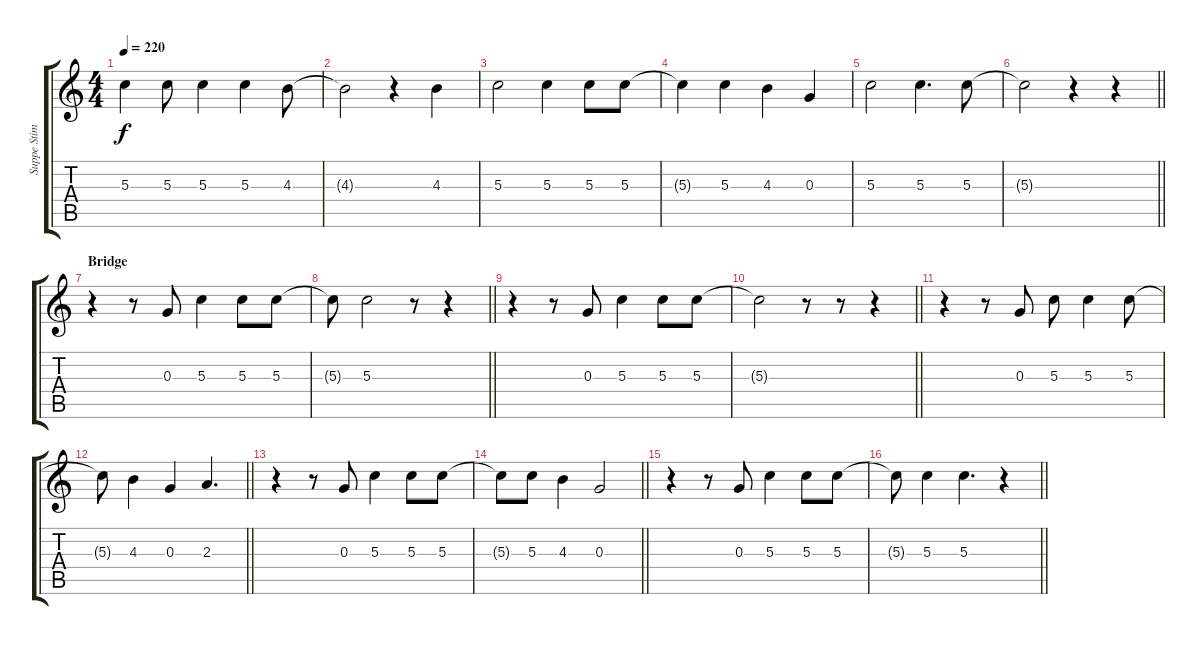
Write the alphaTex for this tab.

\track ("Suppe Stimme" "Suppe Stim") {instrument overdrivenguitar}
\staff {score tabs}
\tuning (E4 B3 G3 D3 A2 E2) {hide}
\ts (4 4)
\tempo 220
\clef g2
\ks c
5.3.4{dy f} 5.3.8 5.3.4 5.3.4 4.3.8 |
4.3{t}.2 r.4 4.3.4 |
5.3.2 5.3.4 5.3.8 5.3.8 |
5.3{t}.4 5.3.4 4.3.4 0.3.4 |
5.3.2 5.3.4{d} 5.3.8 |
\barLineRight lightlight
5.3{t}.2 r.4 r.4 |
\section ("" "Bridge")
r.4 r.8 0.3.8 5.3.4 5.3.8 5.3.8 |
\barLineRight lightlight
5.3{t}.8 5.3.2 r.8 r.4 |
r.4 r.8 0.3.8 5.3.4 5.3.8 5.3.8 |
\barLineRight lightlight
5.3{t}.2 r.8 r.8 r.4 |
r.4 r.8 0.3.8 5.3.8 5.3.4 5.3.8 |
\barLineRight lightlight
5.3{t}.8 4.3.4 0.3.4 2.3.4{d} |
r.4 r.8 0.3.8 5.3.4 5.3.8 5.3.8 |
\barLineRight lightlight
5.3{t}.8 5.3.8 4.3.4 0.3.2 |
r.4 r.8 0.3.8 5.3.4 5.3.8 5.3.8 |
\barLineRight lightlight
5.3{t}.8 5.3.4 5.3.4{d} r.4
